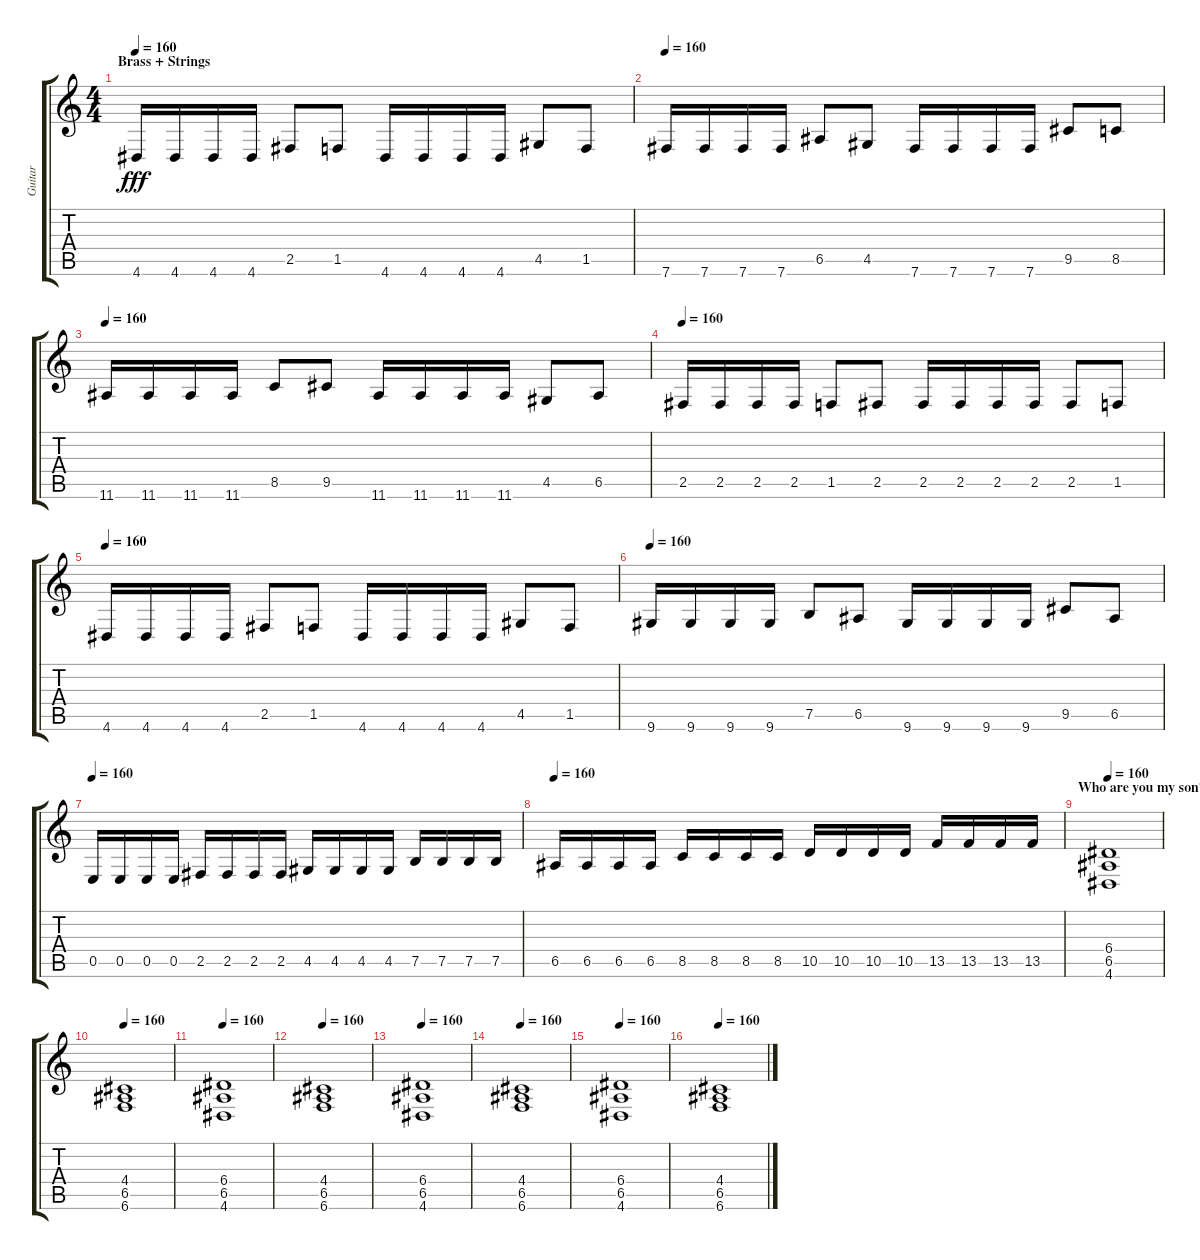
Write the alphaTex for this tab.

\track ("Guitar" "Guitar") {instrument distortionguitar}
\staff {score tabs}
\tuning (B3 Gb3 D3 A2 E2 B1) {hide}
\ts (4 4)
\section ("" "Brass + Strings")
\tempo 160
\clef g2
\ks c
4.6.16{dy fff} 4.6.16 4.6.16 4.6.16 2.5.8 1.5.8 4.6.16 4.6.16 4.6.16 4.6.16 4.5.8 1.5.8 |
\tempo 160
7.6.16 7.6.16 7.6.16 7.6.16 6.5.8 4.5.8 7.6.16 7.6.16 7.6.16 7.6.16 9.5.8 8.5.8 |
\tempo 160
11.6.16 11.6.16 11.6.16 11.6.16 8.5.8 9.5.8 11.6.16 11.6.16 11.6.16 11.6.16 4.5.8 6.5.8 |
\tempo 160
2.5.16 2.5.16 2.5.16 2.5.16 1.5.8 2.5.8 2.5.16 2.5.16 2.5.16 2.5.16 2.5.8 1.5.8 |
\tempo 160
4.6.16 4.6.16 4.6.16 4.6.16 2.5.8 1.5.8 4.6.16 4.6.16 4.6.16 4.6.16 4.5.8 1.5.8 |
\tempo 160
9.6.16 9.6.16 9.6.16 9.6.16 7.5.8 6.5.8 9.6.16 9.6.16 9.6.16 9.6.16 9.5.8 6.5.8 |
\tempo 160
0.5.16 0.5.16 0.5.16 0.5.16 2.5.16 2.5.16 2.5.16 2.5.16 4.5.16 4.5.16 4.5.16 4.5.16 7.5.16 7.5.16 7.5.16 7.5.16 |
\tempo 160
6.5.16 6.5.16 6.5.16 6.5.16 8.5.16 8.5.16 8.5.16 8.5.16 10.5.16 10.5.16 10.5.16 10.5.16 13.5.16 13.5.16 13.5.16 13.5.16 |
\section ("" "Who are you my son?")
\tempo 160
(6.4 6.5 4.6).1 |
\tempo 160
(4.4 6.5 6.6).1 |
\tempo 160
(6.4 6.5 4.6).1 |
\tempo 160
(4.4 6.5 6.6).1 |
\tempo 160
(6.4 6.5 4.6).1 |
\tempo 160
(4.4 6.5 6.6).1 |
\tempo 160
(6.4 6.5 4.6).1 |
\tempo 160
(4.4 6.5 6.6).1
